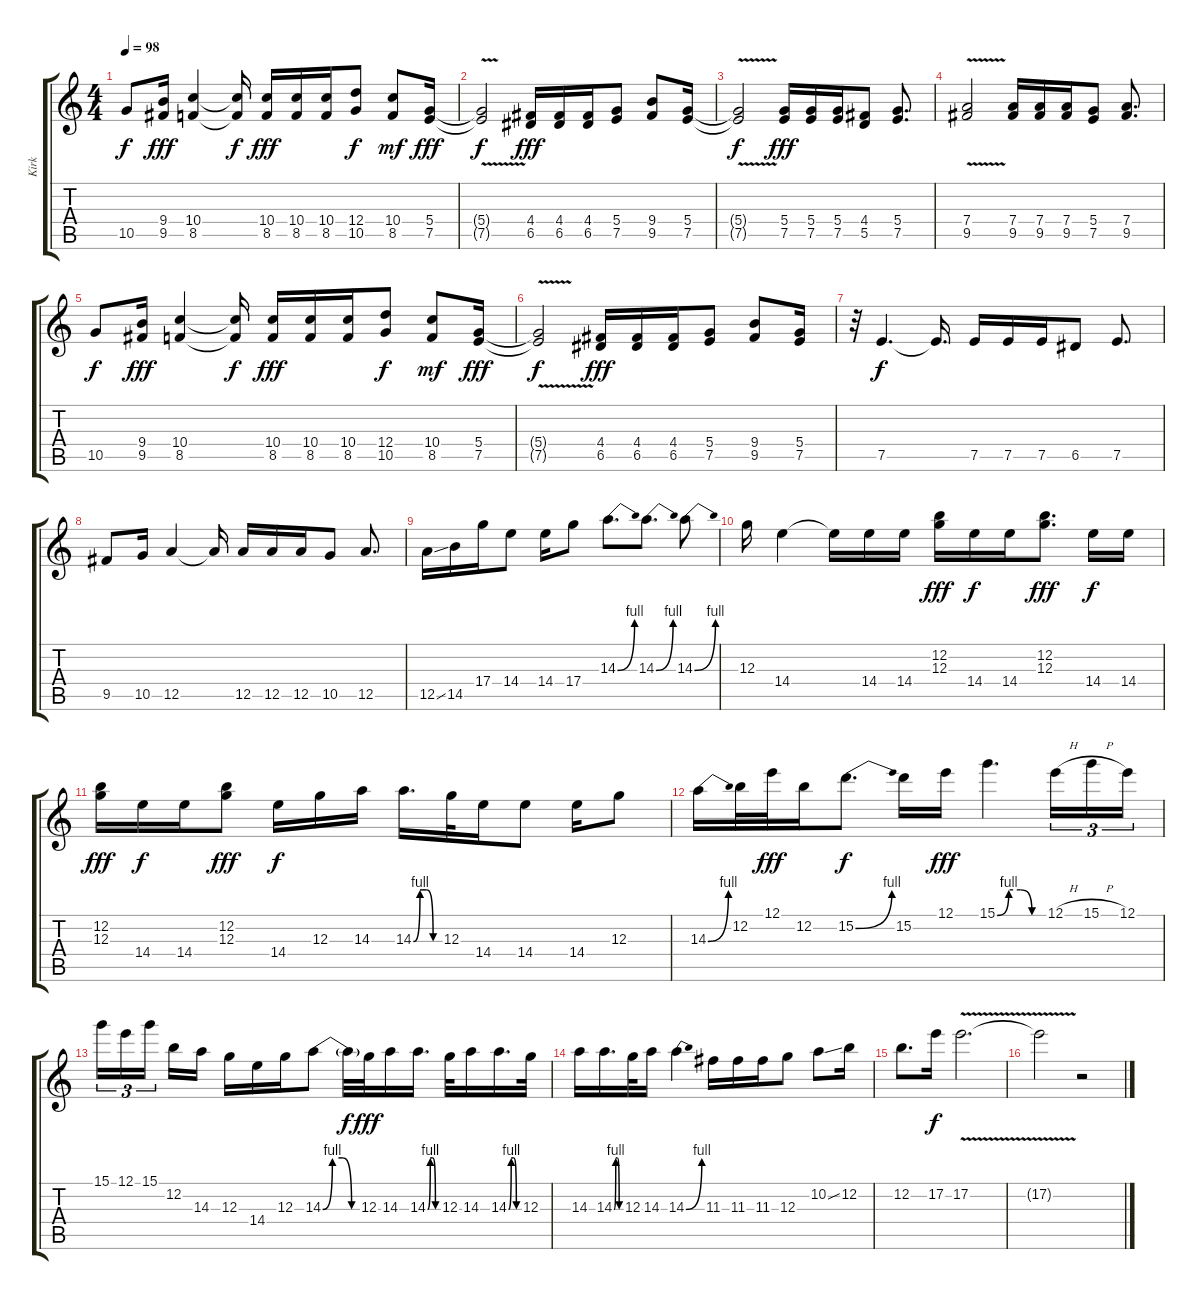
\track ("Kirk" "Kirk") {instrument electricguitarclean}
\staff {score tabs}
\tuning (E4 B3 G3 D3 A2 E2) {hide}
\ts (4 4)
\tempo 98
\clef g2
\ks c
10.5.8{dy f} (9.4 9.5).16{dy fff} (10.4 8.5).4 (10.4{t} 8.5{t}).16{dy f} (10.4 8.5).16{dy fff} (10.4 8.5).16 (10.4 8.5).16 (12.4 10.5).8{dy f} (10.4 8.5).8{dy mf} (5.4 7.5).16{dy fff} |
(5.4{v t} 7.5{v t}).2{dy f} (4.4 6.5).16{dy fff} (4.4 6.5).16 (4.4 6.5).16 (5.4 7.5).8 (9.4 9.5).8 (5.4 7.5).16 |
(5.4{v t} 7.5{v t}).2{dy f} (5.4 7.5).16{dy fff} (5.4 7.5).16 (5.4 7.5).16 (4.4 5.5).8 (5.4 7.5).8{d} |
(7.4{v} 9.5{v}).2 (7.4 9.5).16 (7.4 9.5).16 (7.4 9.5).16 (5.4 7.5).8 (7.4 9.5).8{d} |
10.5.8{dy f} (9.4 9.5).16{dy fff} (10.4 8.5).4 (10.4{t} 8.5{t}).16{dy f} (10.4 8.5).16{dy fff} (10.4 8.5).16 (10.4 8.5).16 (12.4 10.5).8{dy f} (10.4 8.5).8{dy mf} (5.4 7.5).16{dy fff} |
(5.4{v t} 7.5{v t}).2{dy f} (4.4 6.5).16{dy fff} (4.4 6.5).16 (4.4 6.5).16 (5.4 7.5).8 (9.4 9.5).8 (5.4 7.5).16 |
r.32{volume 16} 7.5.4{d dy f} 7.5{t}.16{d} 7.5.16 7.5.16 7.5.16 6.5.8 7.5.8{d} |
9.5.8 10.5.16 12.5.4 12.5{t}.16 12.5.16 12.5.16 12.5.16 10.5.8 12.5.8{d} |
12.5{ss}.16 14.5.16 17.4.16 14.4.8 14.4.16 17.4.8 14.3{be (bend 0 0 60 4)}.8{d} 14.3{be (bend 0 0 60 4)}.8{d} 14.3{be (bend 0 0 60 4)}.8 |
12.3.16 14.4.4 14.4{t}.16 14.4.16 14.4.16 (12.2 12.3).16{dy fff} 14.4.16{dy f} 14.4.16 (12.2 12.3).8{d dy fff} 14.4.16{dy f} 14.4.16 |
(12.2 12.3).16{dy fff} 14.4.16{dy f} 14.4.16 (12.2 12.3).8{dy fff} 14.4.16{dy f} 12.3.16 14.3.16 14.3{be (custom 0 0 15 4 30 4 45 0 60 0)}.16{d} 12.3.32 14.4.16 14.4.8 14.4.16 12.3.8 |
14.3{be (bend 0 0 60 4)}.16 12.2.32 12.1.32{dy fff} 12.2.16 15.2{be (bend 0 0 60 4)}.8{d dy f} 15.2.16 12.1.16{dy fff} 15.1{be (custom 0 0 15 4 30 4 45 0 60 0)}.4{d} 12.1{h}.16{tu (3 2)} 15.1{h}.16{tu (3 2)} 12.1.16{tu (3 2)} |
15.1.16{tu (3 2)} 12.1.16{tu (3 2)} 15.1.16{tu (3 2) beam splitsecondary} 12.2.16 14.3.16 12.3.16 14.4.16 12.3.16 14.3{be (custom 0 0 15 4 30 4 45 0 60 0)}.8 14.3{t}.32{dy f} 12.3.32{dy fff} 14.3.16 14.3{be (custom 0 0 15 4 30 4 45 0 60 0)}.16{d} 12.3.32 14.3.16 14.3{be (custom 0 0 15 4 30 4 45 0 60 0)}.16{d} 12.3.32 |
14.3.16 14.3{be (custom 0 0 15 4 30 4 45 0 60 0)}.16{d} 12.3.32 14.3.16 14.3{be (bend 0 0 60 4)}.4 11.3.16 11.3.16 11.3.16 12.3.8 10.2{ss}.8 12.2.16 |
12.2.8{d} 17.2.16{dy f} 17.2{v}.2{d} |
17.2{v t}.2 r.2
